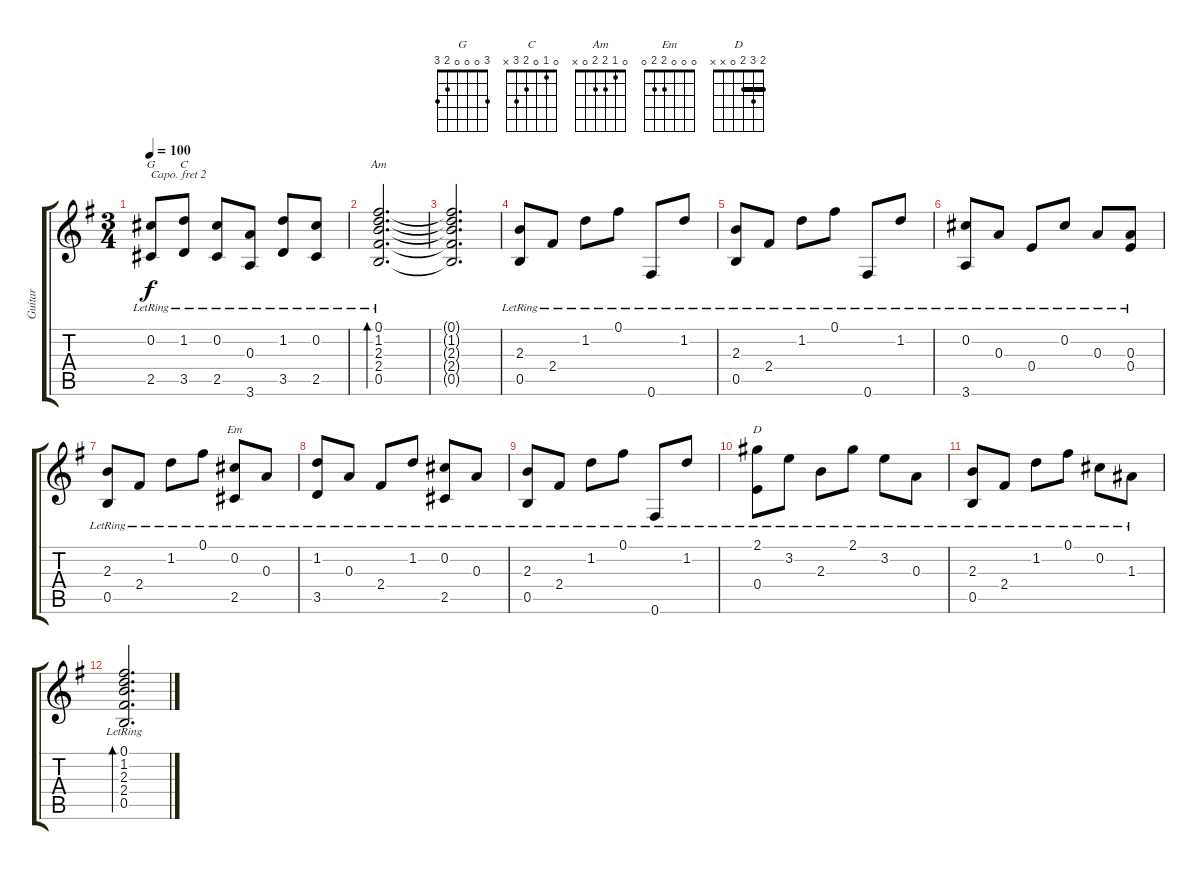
\track ("Guitar" "Guitar") {instrument acousticguitarsteel}
\staff {score tabs}
\capo 2
\tuning (E4 B3 G3 D3 A2 E2) {hide}
\chord ("G" 3 0 0 0 2 3)
\chord ("C" 0 1 0 2 3 x)
\chord ("Am" 0 1 2 2 0 x)
\chord ("Em" 0 0 0 2 2 0)
\chord ("D" 2 3 2 0 x x) {barre 2}
\ts (3 4)
\tempo 100
\clef g2
\ks g
(0.2{lr} 2.5{lr}).8{ch "G" dy f} (1.2{lr} 3.5{lr}).8{ch "C"} (0.2{lr} 2.5{lr}).8 (0.3{lr} 3.6{lr}).8 (1.2{lr} 3.5{lr}).8 (0.2{lr} 2.5{lr}).8 |
(0.1{lr} 1.2{lr} 2.3{lr} 2.4{lr} 0.5{lr}).2{d bd 30 ch "Am"} |
(0.1{t} 1.2{t} 2.3{t} 2.4{t} 0.5{t}).2{d} |
(2.3{lr} 0.5{lr}).8 2.4{lr}.8 1.2{lr}.8 0.1{lr}.8 0.6{lr}.8 1.2{lr}.8 |
(2.3{lr} 0.5{lr}).8 2.4{lr}.8 1.2{lr}.8 0.1{lr}.8 0.6{lr}.8 1.2{lr}.8 |
(0.2{lr} 3.6{lr}).8 0.3{lr}.8 0.4{lr}.8 0.2{lr}.8 0.3{lr}.8 (0.3{lr} 0.4{lr}).8 |
(2.3{lr} 0.5{lr}).8 2.4{lr}.8 1.2{lr}.8 0.1{lr}.8 (0.2{lr} 2.5{lr}).8{ch "Em"} 0.3{lr}.8 |
(1.2{lr} 3.5{lr}).8 0.3{lr}.8 2.4{lr}.8 1.2{lr}.8 (0.2{lr} 2.5{lr}).8 0.3{lr}.8 |
(2.3{lr} 0.5{lr}).8 2.4{lr}.8 1.2{lr}.8 0.1{lr}.8 0.6{lr}.8 1.2{lr}.8 |
(2.1{lr} 0.4{lr}).8{ch "D"} 3.2{lr}.8 2.3{lr}.8 2.1{lr}.8 3.2{lr}.8 0.3{lr}.8 |
(2.3{lr} 0.5{lr}).8 2.4{lr}.8 1.2{lr}.8 0.1{lr}.8 0.2{lr}.8 1.3{lr}.8 |
(0.1{lr} 1.2{lr} 2.3{lr} 2.4{lr} 0.5{lr}).2{d bd 30}
